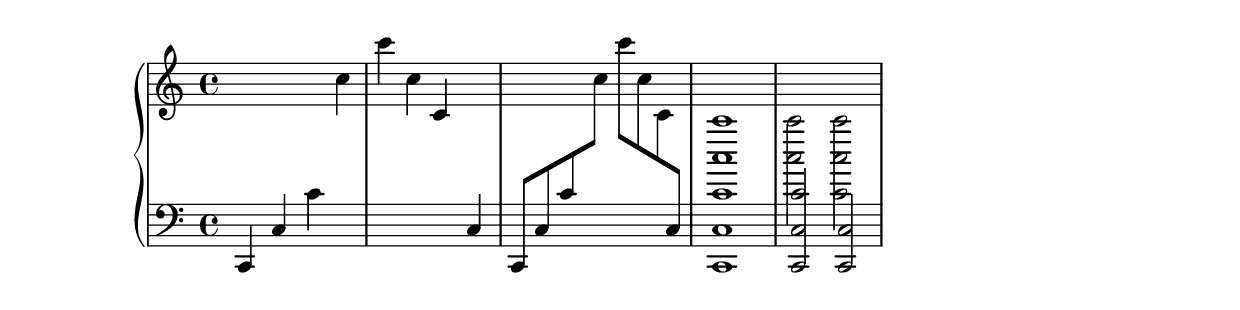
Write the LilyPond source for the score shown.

\version "2.19.40"
\new PianoStaff {
  \autochange {
    c,4 c4 c'4 c''4 
    c'''4 c''4 c'4 c4 
    c,8 c8 c'8 c''8 
    c'''8 c''8 c'8 c8 
    <c, c c' c'' c'''>1
    << <c, c c'>2 \\ <c'' c'''>2 >>
    << <c, c>2 \\ <c' c'' c'''>2 >>
  }
}